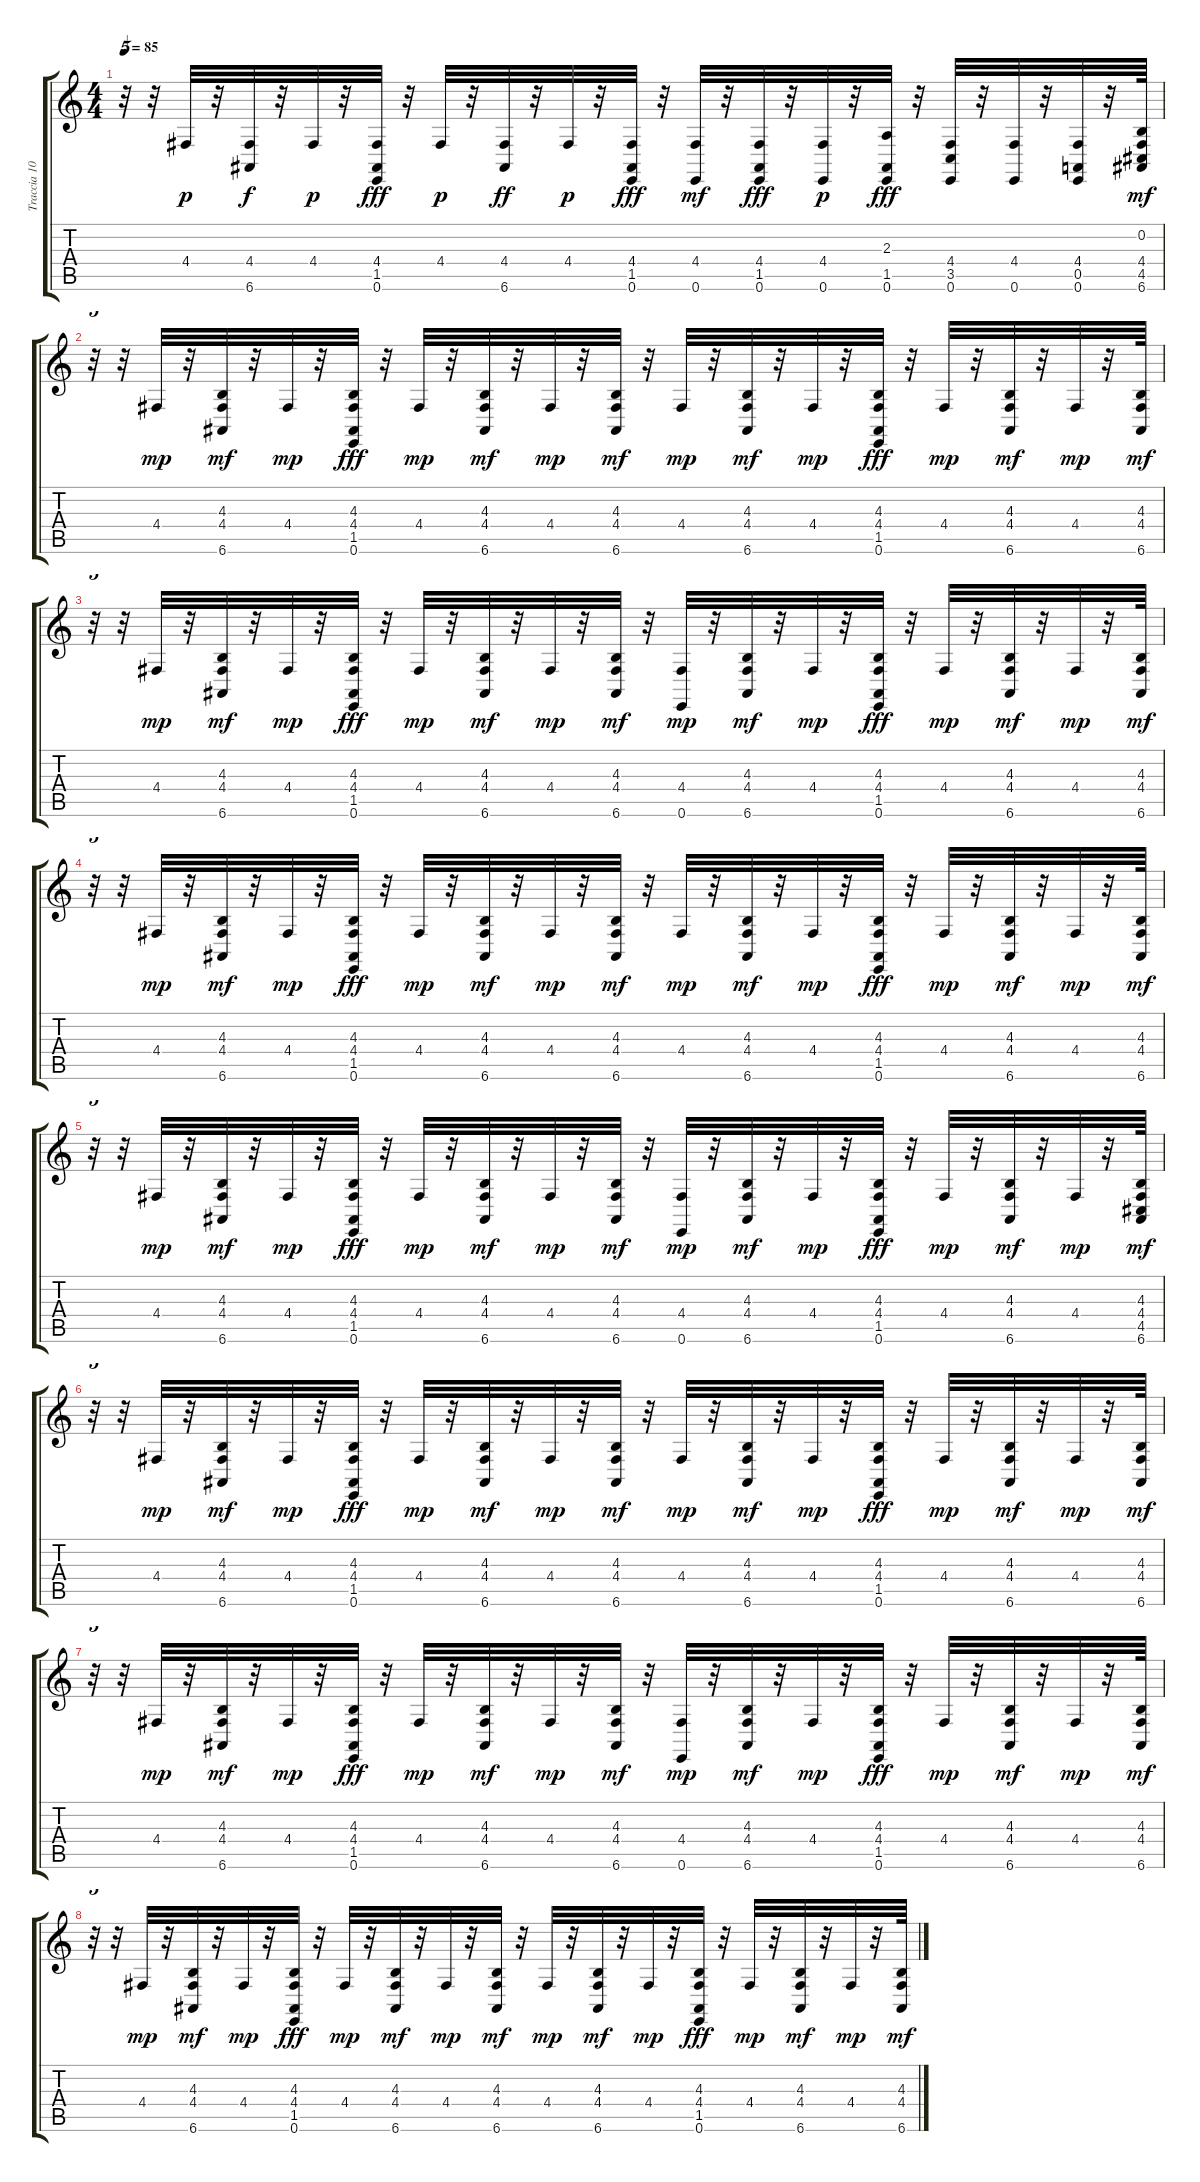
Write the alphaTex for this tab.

\track ("Traccia 10" "Traccia 10") {instrument drawbarorgan}
\staff {score tabs}
\tuning (E4 B3 G3 D3 A2 E2) {hide}
\ts (4 4)
\tempo 85
\clef g2
\ks c
r.32{tu (5 4) dy ff} r.32 4.4.32{dy p} r.32 (4.4 6.6).32{dy f} r.32 4.4.32{dy p} r.32 (4.4 1.5 0.6).32{dy fff} r.32 4.4.32{dy p} r.32 (4.4 6.6).32{dy ff} r.32 4.4.32{dy p} r.32 (4.4 1.5 0.6).32{dy fff} r.32 (4.4 0.6).32{dy mf} r.32 (4.4 1.5 0.6).32{dy fff} r.32 (4.4 0.6).32{dy p} r.32 (2.3 1.5 0.6).32{dy fff} r.32 (4.4 3.5 0.6).32 r.32 (4.4 0.6).32 r.32 (4.4 0.5 0.6).32 r.32 (0.2 4.4 4.5 6.6).64{dy mf} |
r.32{tu (5 4)} r.32 4.4.32{dy mp} r.32 (4.3 4.4 6.6).32{dy mf} r.32 4.4.32{dy mp} r.32 (4.3 4.4 1.5 0.6).32{dy fff} r.32 4.4.32{dy mp} r.32 (4.3 4.4 6.6).32{dy mf} r.32 4.4.32{dy mp} r.32 (4.3 4.4 6.6).32{dy mf} r.32 4.4.32{dy mp} r.32 (4.3 4.4 6.6).32{dy mf} r.32 4.4.32{dy mp} r.32 (4.3 4.4 1.5 0.6).32{dy fff} r.32 4.4.32{dy mp} r.32 (4.3 4.4 6.6).32{dy mf} r.32 4.4.32{dy mp} r.32 (4.3 4.4 6.6).64{dy mf} |
r.32{tu (5 4)} r.32 4.4.32{dy mp} r.32 (4.3 4.4 6.6).32{dy mf} r.32 4.4.32{dy mp} r.32 (4.3 4.4 1.5 0.6).32{dy fff} r.32 4.4.32{dy mp} r.32 (4.3 4.4 6.6).32{dy mf} r.32 4.4.32{dy mp} r.32 (4.3 4.4 6.6).32{dy mf} r.32 (4.4 0.6).32{dy mp} r.32 (4.3 4.4 6.6).32{dy mf} r.32 4.4.32{dy mp} r.32 (4.3 4.4 1.5 0.6).32{dy fff} r.32 4.4.32{dy mp} r.32 (4.3 4.4 6.6).32{dy mf} r.32 4.4.32{dy mp} r.32 (4.3 4.4 6.6).64{dy mf} |
r.32{tu (5 4)} r.32 4.4.32{dy mp} r.32 (4.3 4.4 6.6).32{dy mf} r.32 4.4.32{dy mp} r.32 (4.3 4.4 1.5 0.6).32{dy fff} r.32 4.4.32{dy mp} r.32 (4.3 4.4 6.6).32{dy mf} r.32 4.4.32{dy mp} r.32 (4.3 4.4 6.6).32{dy mf} r.32 4.4.32{dy mp} r.32 (4.3 4.4 6.6).32{dy mf} r.32 4.4.32{dy mp} r.32 (4.3 4.4 1.5 0.6).32{dy fff} r.32 4.4.32{dy mp} r.32 (4.3 4.4 6.6).32{dy mf} r.32 4.4.32{dy mp} r.32 (4.3 4.4 6.6).64{dy mf} |
r.32{tu (5 4)} r.32 4.4.32{dy mp} r.32 (4.3 4.4 6.6).32{dy mf} r.32 4.4.32{dy mp} r.32 (4.3 4.4 1.5 0.6).32{dy fff} r.32 4.4.32{dy mp} r.32 (4.3 4.4 6.6).32{dy mf} r.32 4.4.32{dy mp} r.32 (4.3 4.4 6.6).32{dy mf} r.32 (4.4 0.6).32{dy mp} r.32 (4.3 4.4 6.6).32{dy mf} r.32 4.4.32{dy mp} r.32 (4.3 4.4 1.5 0.6).32{dy fff} r.32 4.4.32{dy mp} r.32 (4.3 4.4 6.6).32{dy mf} r.32 4.4.32{dy mp} r.32 (4.3 4.4 4.5 6.6).64{dy mf} |
r.32{tu (5 4)} r.32 4.4.32{dy mp} r.32 (4.3 4.4 6.6).32{dy mf} r.32 4.4.32{dy mp} r.32 (4.3 4.4 1.5 0.6).32{dy fff} r.32 4.4.32{dy mp} r.32 (4.3 4.4 6.6).32{dy mf} r.32 4.4.32{dy mp} r.32 (4.3 4.4 6.6).32{dy mf} r.32 4.4.32{dy mp} r.32 (4.3 4.4 6.6).32{dy mf} r.32 4.4.32{dy mp} r.32 (4.3 4.4 1.5 0.6).32{dy fff} r.32 4.4.32{dy mp} r.32 (4.3 4.4 6.6).32{dy mf} r.32 4.4.32{dy mp} r.32 (4.3 4.4 6.6).64{dy mf} |
r.32{tu (5 4)} r.32 4.4.32{dy mp} r.32 (4.3 4.4 6.6).32{dy mf} r.32 4.4.32{dy mp} r.32 (4.3 4.4 1.5 0.6).32{dy fff} r.32 4.4.32{dy mp} r.32 (4.3 4.4 6.6).32{dy mf} r.32 4.4.32{dy mp} r.32 (4.3 4.4 6.6).32{dy mf} r.32 (4.4 0.6).32{dy mp} r.32 (4.3 4.4 6.6).32{dy mf} r.32 4.4.32{dy mp} r.32 (4.3 4.4 1.5 0.6).32{dy fff} r.32 4.4.32{dy mp} r.32 (4.3 4.4 6.6).32{dy mf} r.32 4.4.32{dy mp} r.32 (4.3 4.4 6.6).64{dy mf} |
r.32{tu (5 4)} r.32 4.4.32{dy mp} r.32 (4.3 4.4 6.6).32{dy mf} r.32 4.4.32{dy mp} r.32 (4.3 4.4 1.5 0.6).32{dy fff} r.32 4.4.32{dy mp} r.32 (4.3 4.4 6.6).32{dy mf} r.32 4.4.32{dy mp} r.32 (4.3 4.4 6.6).32{dy mf} r.32 4.4.32{dy mp} r.32 (4.3 4.4 6.6).32{dy mf} r.32 4.4.32{dy mp} r.32 (4.3 4.4 1.5 0.6).32{dy fff} r.32 4.4.32{dy mp} r.32 (4.3 4.4 6.6).32{dy mf} r.32 4.4.32{dy mp} r.32 (4.3 4.4 6.6).64{dy mf}
